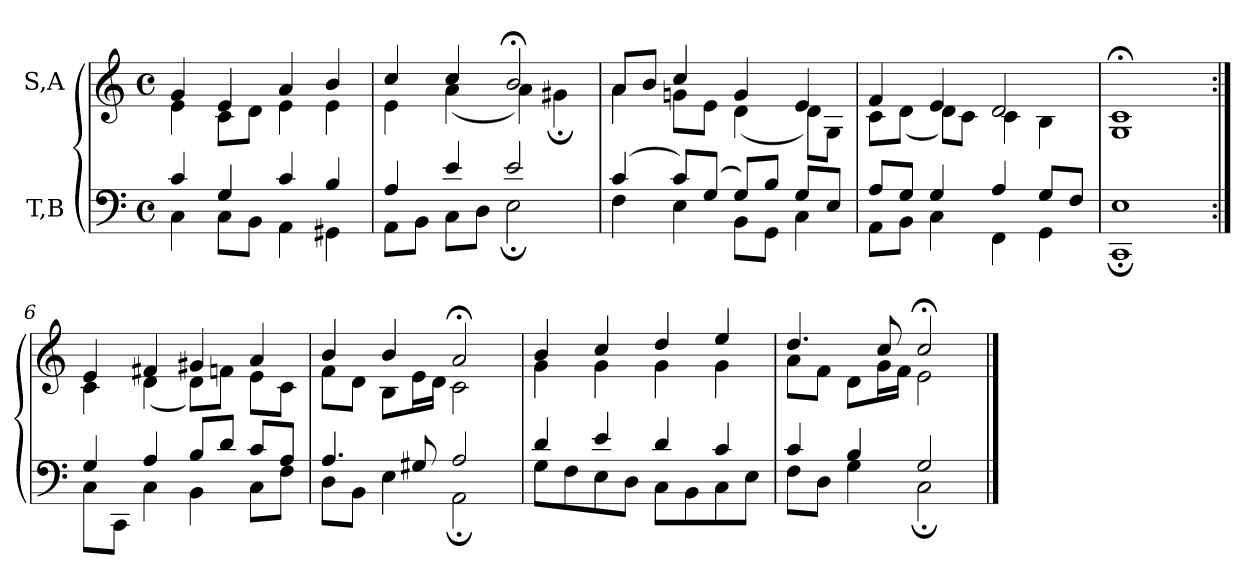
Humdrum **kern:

**kern	**kern
*part2	*part1
*staff2	*staff1
*I"T,B	*I"S,A
*clefF4	*clefG2
*k[]	*k[]
*M4/4	*M4/4
*met(c)	*met(c)
=1	=1
*^	*^
4c	4C	4g	4e
4G	8CL	4e	8cL
.	8BBJ	.	8dJ
4c	4AA	4a	4e
4B	4GG#X	4b	4e
=2	=2	=2	=2
4A	8AAL	4cc	4e
.	8BBJ	.	.
4e	8CL	4cc	(<4a
.	8DJ	.	.
2e	2E;	2b;<	4a)
.	.	.	4g#X;
=3	=3	=3	=3
(>4c	4F	8aL	4a
.	.	8bJ	.
8cL)	4E	4cc	8gnL
(>8GJ	.	.	8eJ
8GL)	8BBL	4g	(<4d
8BJ	8GGJ	.	.
8GL	4C	4e	8dL)
8EJ	.	.	8GJ
=4	=4	=4	=4
8AL	8AAL	4f	8cL
8GJ	8BBJ	.	(<8dJ
4G	4C	4e	8dL)
.	.	.	8cJ
4A	4FF	2d	4c
8GL	4GG	.	4B
8FJ	.	.	.
=5	=5	=5	=5
1E	1CC;	1c;<	1G
=6:|!	=6:|!	=6:|!	=6:|!
4G	8CL	4e	4c
.	8CCJ	.	.
4A	4C	4f#X	(<4d
8BL	4BB	4g#X	8dL)
8dJ	.	.	8fnJ
8cL	8CL	4a	8eL
8AJ	8FJ	.	8cJ
=7	=7	=7	=7
4.A	8DL	4b	8fL
.	8BBJ	.	8dJ
.	4E	4b	8BL
8G#X	.	.	16eL
.	.	.	16dJJ
2A	2AA;	2a;<	2c
=8	=8	=8	=8
4d	8GL	4b	4g
.	8F	.	.
4e	8E	4cc	4g
.	8DJ	.	.
4d	8CL	4dd	4g
.	8BB	.	.
4c	8C	4ee	4g
.	8EJ	.	.
=9	=9	=9	=9
4c	8FL	4.dd	8aL
.	8DJ	.	8fJ
4B	4G	.	8dL
.	.	8cc	16gL
.	.	.	16fJJ
2G	2C;	2cc;<	2e
*v	*v	*	*
*	*v	*v
==	==
*-	*-
